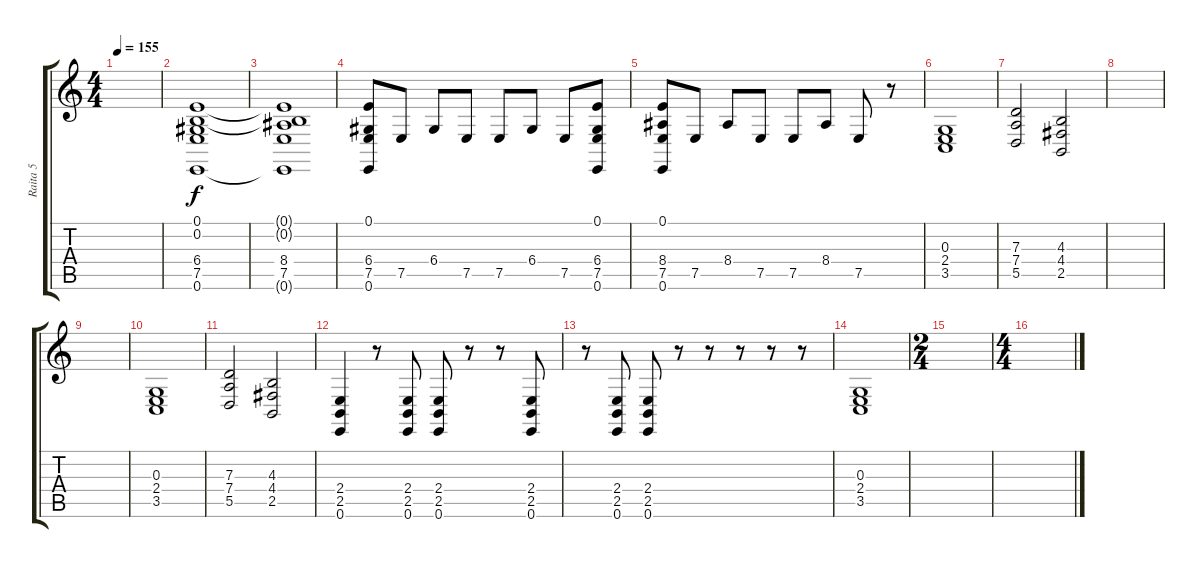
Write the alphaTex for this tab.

\track ("Raita 5" "Raita 5") {instrument acousticgrandpiano}
\staff {score tabs}
\tuning (E4 B3 G3 D3 A2 E2) {hide}
\ts (4 4)
\tempo 155
\clef g2
\ks c
|
(0.1 0.2 6.4 7.5 0.6).1 |
(0.1{t} 0.2{t} 8.4 7.5 0.6{t}).1 |
(0.1 6.4 7.5 0.6).8 7.5.8 6.4.8 7.5.8 7.5.8 6.4.8 7.5.8 (0.1 6.4 7.5 0.6).8 |
(0.1 8.4 7.5 0.6).8 7.5.8 8.4.8 7.5.8 7.5.8 8.4.8 7.5.8 r.8 |
(0.3 2.4 3.5).1{instrument churchorgan} |
(7.3 7.4 5.5).2 (4.3 4.4 2.5).2 |
|
|
(0.3 2.4 3.5).1{instrument churchorgan} |
(7.3 7.4 5.5).2 (4.3 4.4 2.5).2 |
(2.4 2.5 0.6).4 r.8 (2.4 2.5 0.6).8 (2.4 2.5 0.6).8 r.8 r.8 (2.4 2.5 0.6).8 |
r.8 (2.4 2.5 0.6).8 (2.4 2.5 0.6).8 r.8 r.8 r.8 r.8 r.8 |
(0.3 2.4 3.5).1{instrument churchorgan} |
\ts (2 4)
|
\ts (4 4)
